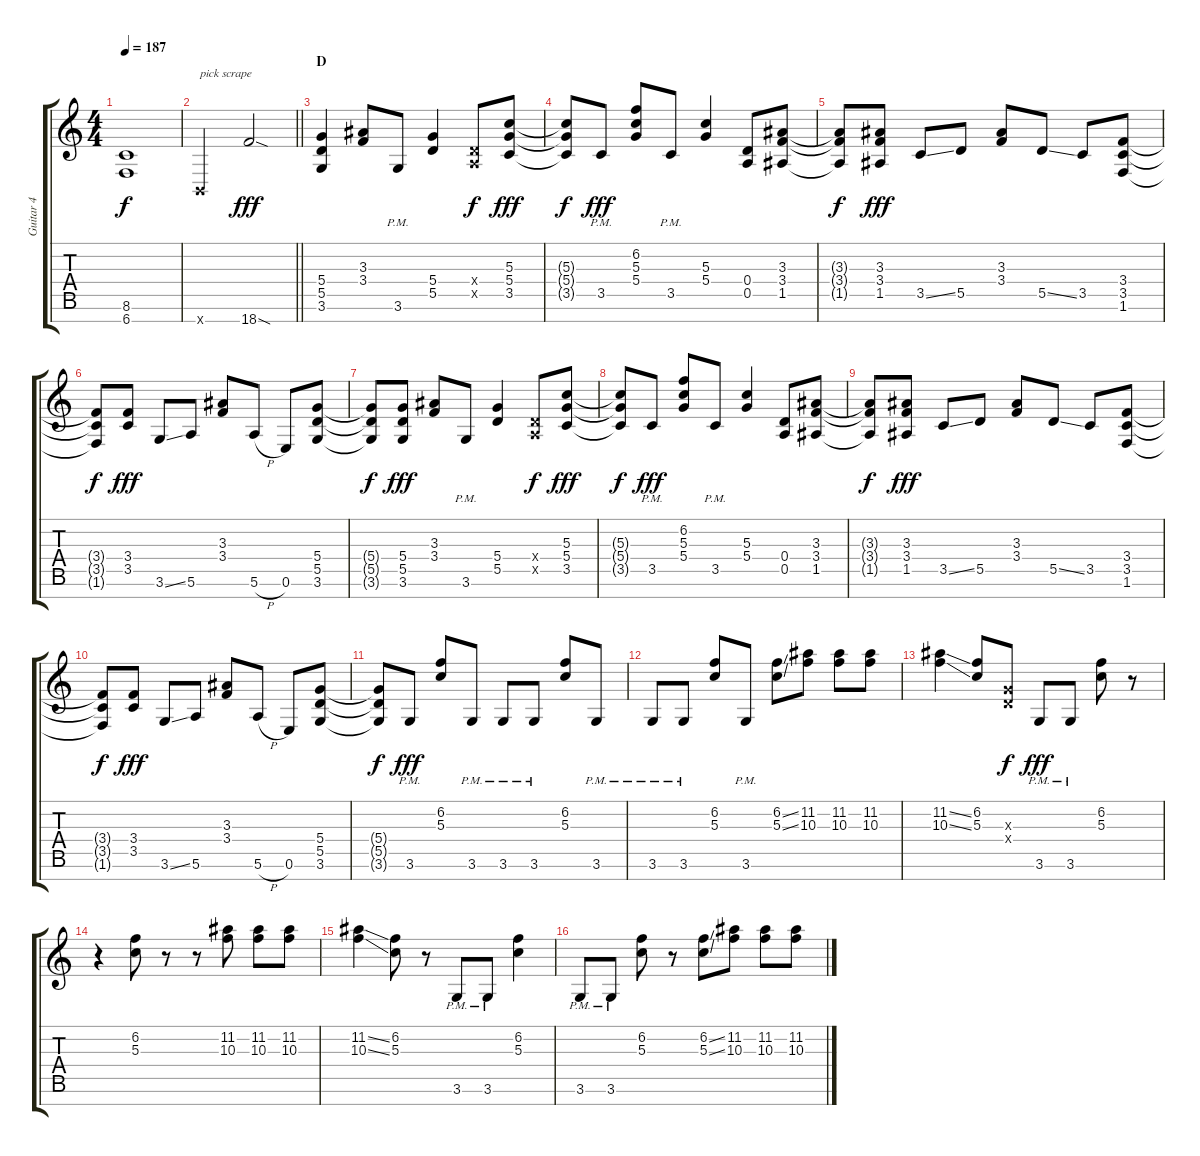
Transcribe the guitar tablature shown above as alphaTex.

\track ("Guitar 4" "Guitar 4") {instrument distortionguitar}
\staff {score tabs}
\tuning (E4 B3 G3 D3 A2 E2 B1) {hide}
\ts (4 4)
\tempo 187
\clef g2
\ks c
(8.6{t} 6.7{t}).1{dy f} |
\barLineRight lightlight
0.7{x}.2{txt "pick scrape"} 18.7{sod}.2{dy fff} |
\section ("" "D")
(5.4 5.5 3.6).4 (3.3 3.4).8 3.6{pm}.8 (5.4 5.5).4 (0.4{x} 0.5{x}).8{dy f} (5.3 5.4 3.5).8{dy fff} |
(5.3{t} 5.4{t} 3.5{t}).8{dy f} 3.5{pm}.8{dy fff} (6.2 5.3 5.4).8 3.5{pm}.8 (5.3 5.4).4 (0.4 0.5).8 (3.3 3.4 1.5).8 |
(3.3{t} 3.4{t} 1.5{t}).8{dy f} (3.3 3.4 1.5).8{dy fff} 3.5{ss}.8 5.5.8 (3.3 3.4).8 5.5{ss}.8 3.5.8 (3.4 3.5 1.6).8 |
(3.4{t} 3.5{t} 1.6{t}).8{dy f} (3.4 3.5).8{dy fff} 3.6{ss}.8 5.6.8 (3.3 3.4).8 5.6{h}.8 0.6.8 (5.4 5.5 3.6).8 |
(5.4{t} 5.5{t} 3.6{t}).8{dy f} (5.4 5.5 3.6).8{dy fff} (3.3 3.4).8 3.6{pm}.8 (5.4 5.5).4 (0.4{x} 0.5{x}).8{dy f} (5.3 5.4 3.5).8{dy fff} |
(5.3{t} 5.4{t} 3.5{t}).8{dy f} 3.5{pm}.8{dy fff} (6.2 5.3 5.4).8 3.5{pm}.8 (5.3 5.4).4 (0.4 0.5).8 (3.3 3.4 1.5).8 |
(3.3{t} 3.4{t} 1.5{t}).8{dy f} (3.3 3.4 1.5).8{dy fff} 3.5{ss}.8 5.5.8 (3.3 3.4).8 5.5{ss}.8 3.5.8 (3.4 3.5 1.6).8 |
(3.4{t} 3.5{t} 1.6{t}).8{dy f} (3.4 3.5).8{dy fff} 3.6{ss}.8 5.6.8 (3.3 3.4).8 5.6{h}.8 0.6.8 (5.4 5.5 3.6).8 |
(5.4{t} 5.5{t} 3.6{t}).8{dy f} 3.6{pm}.8{dy fff} (6.2 5.3).8 3.6{pm}.8 3.6{pm}.8 3.6{pm}.8 (6.2 5.3).8 3.6{pm}.8 |
3.6{pm}.8 3.6{pm}.8 (6.2 5.3).8 3.6{pm}.8 (6.2{ss} 5.3{ss}).8 (11.2 10.3).8 (11.2 10.3).8 (11.2 10.3).8 |
(11.2{ss} 10.3{ss}).4 (6.2 5.3).8 (0.3{x} 0.4{x}).8{dy f} 3.6{pm}.8{dy fff} 3.6{pm}.8 (6.2 5.3).8 r.8 |
r.4 (6.2 5.3).8 r.8 r.8 (11.2 10.3).8 (11.2 10.3).8 (11.2 10.3).8 |
(11.2{ss} 10.3{ss}).4 (6.2 5.3).8 r.8 3.6{pm}.8 3.6{pm}.8 (6.2 5.3).4 |
3.6{pm}.8 3.6{pm}.8 (6.2 5.3).8 r.8 (6.2{ss} 5.3{ss}).8 (11.2 10.3).8 (11.2 10.3).8 (11.2 10.3).8
